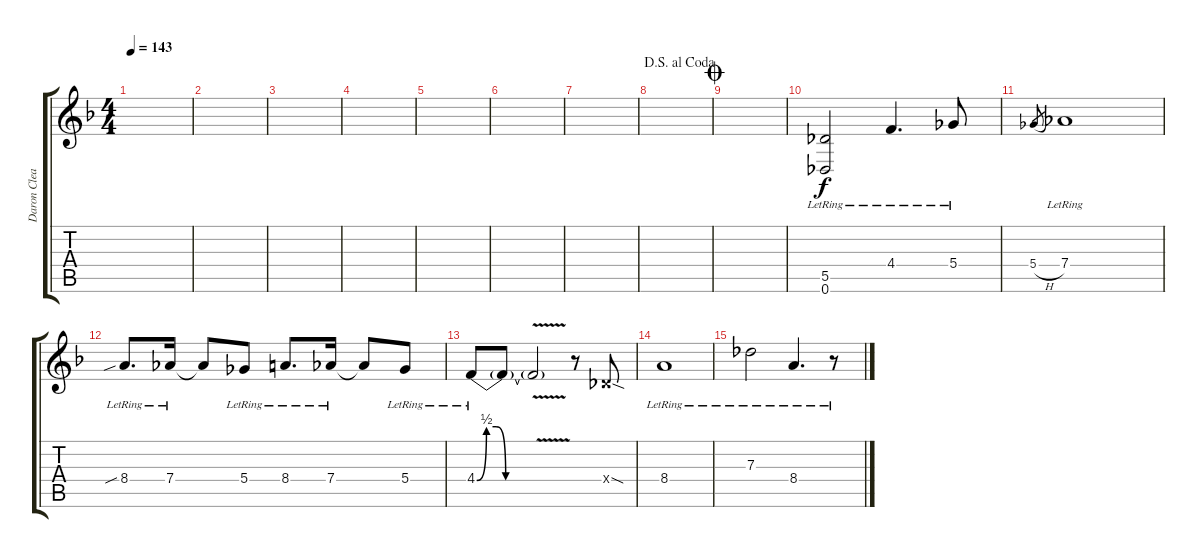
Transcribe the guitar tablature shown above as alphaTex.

\track ("Daron Clean" "Daron Clea") {instrument electricguitarjazz}
\staff {score tabs}
\tuning (Eb4 Bb3 Gb3 Db3 Ab2 Db2) {hide}
\ts (4 4)
\tempo 143
\clef g2
\ks f
|
|
|
|
|
|
|
\jump dalsegnoalcoda
|
\jump coda
|
(5.5{lr} 0.6{lr}).2 4.4{lr}.4{d} 5.4{lr}.8 |
5.4{h}.8{gr} 7.4{lr}.1 |
8.4{sib lr}.8{d} 7.4{lr}.16 7.4{t}.8 5.4{lr}.8 8.4{lr}.8{d} 7.4{lr}.16 7.4{t}.8 5.4{lr}.8 |
4.4{be (custom 0 0 10 2 20 2 30 0 60 0) lr}.8 4.4{t}.8 4.4{v t}.2 r.8 0.4{sod x}.8 |
8.4{lr}.1 |
7.3{lr}.2 8.4{lr}.4{d} r.8
